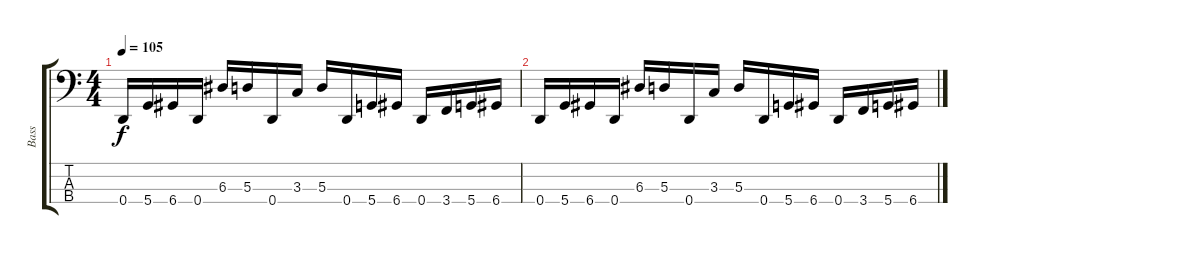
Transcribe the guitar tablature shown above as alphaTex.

\track ("Bass" "Bass") {instrument electricbasspick}
\staff {score tabs}
\tuning (G2 D2 A1 D1) {hide}
\ts (4 4)
\tempo 105
\clef f4
\ks c
0.4.16{dy f} 5.4.16 6.4.16 0.4.16 6.3.16 5.3.16 0.4.16 3.3.16 5.3.16 0.4.16 5.4.16 6.4.16 0.4.16 3.4.16 5.4.16 6.4.16 |
0.4.16 5.4.16 6.4.16 0.4.16 6.3.16 5.3.16 0.4.16 3.3.16 5.3.16 0.4.16 5.4.16 6.4.16 0.4.16 3.4.16 5.4.16 6.4.16
